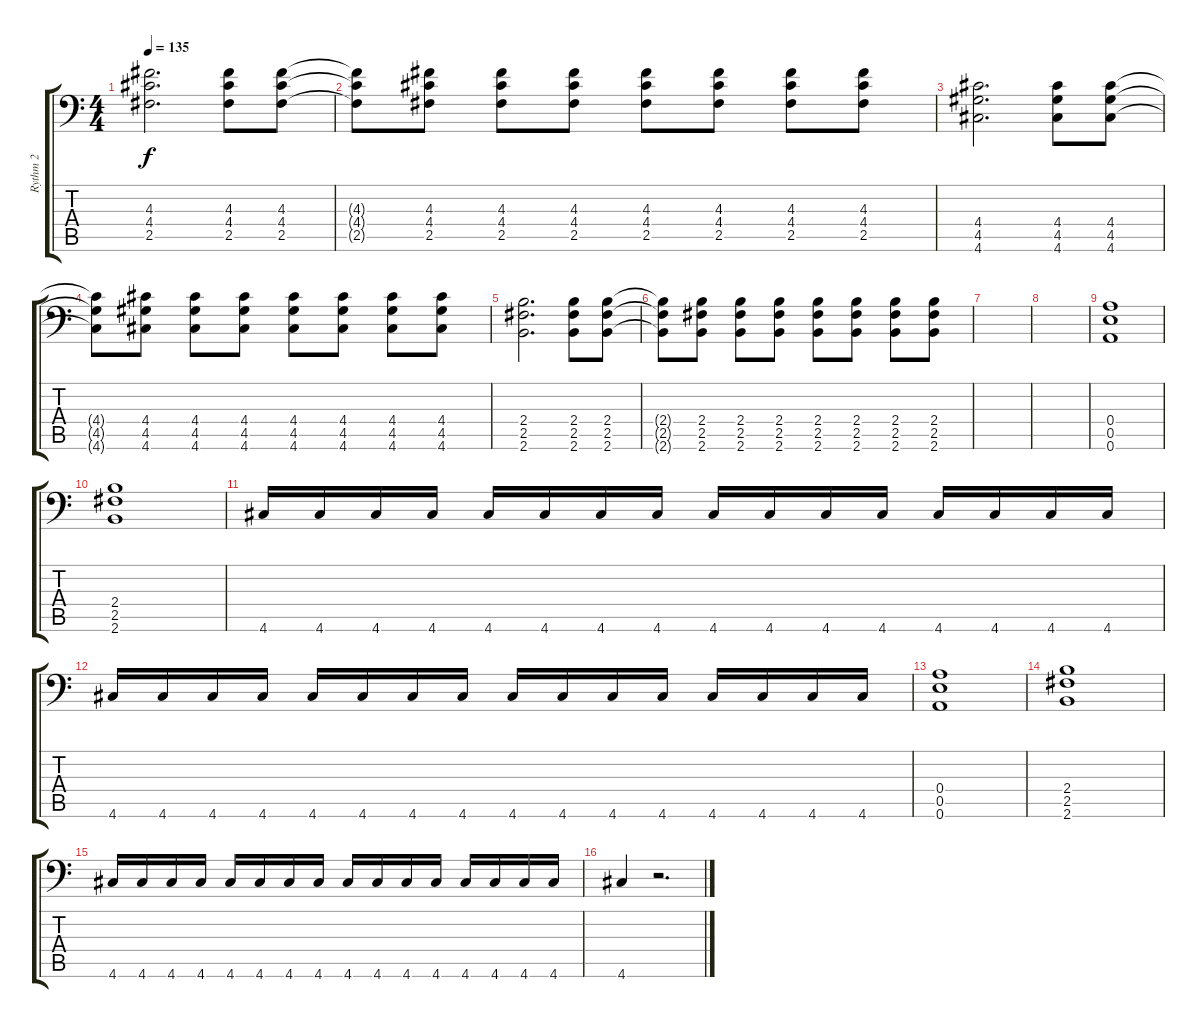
\track ("Rythm 2" "Rythm 2") {instrument distortionguitar}
\staff {score tabs}
\tuning (B3 Gb3 D3 A2 E2 A1) {hide}
\ts (4 4)
\tempo 135
\clef f4
\ks c
(4.3 4.4 2.5).2{d dy f} (4.3 4.4 2.5).8 (4.3 4.4 2.5).8 |
(4.3{t} 4.4{t} 2.5{t}).8 (4.3 4.4 2.5).8 (4.3 4.4 2.5).8 (4.3 4.4 2.5).8 (4.3 4.4 2.5).8 (4.3 4.4 2.5).8 (4.3 4.4 2.5).8 (4.3 4.4 2.5).8 |
(4.4 4.5 4.6).2{d} (4.4 4.5 4.6).8 (4.4 4.5 4.6).8 |
(4.4{t} 4.5{t} 4.6{t}).8 (4.4 4.5 4.6).8 (4.4 4.5 4.6).8 (4.4 4.5 4.6).8 (4.4 4.5 4.6).8 (4.4 4.5 4.6).8 (4.4 4.5 4.6).8 (4.4 4.5 4.6).8 |
(2.4 2.5 2.6).2{d} (2.4 2.5 2.6).8 (2.4 2.5 2.6).8 |
(2.4{t} 2.5{t} 2.6{t}).8 (2.4 2.5 2.6).8 (2.4 2.5 2.6).8 (2.4 2.5 2.6).8 (2.4 2.5 2.6).8 (2.4 2.5 2.6).8 (2.4 2.5 2.6).8 (2.4 2.5 2.6).8 |
|
|
(0.4 0.5 0.6).1 |
(2.4 2.5 2.6).1 |
4.6.16 4.6.16 4.6.16 4.6.16 4.6.16 4.6.16 4.6.16 4.6.16 4.6.16 4.6.16 4.6.16 4.6.16 4.6.16 4.6.16 4.6.16 4.6.16 |
4.6.16 4.6.16 4.6.16 4.6.16 4.6.16 4.6.16 4.6.16 4.6.16 4.6.16 4.6.16 4.6.16 4.6.16 4.6.16 4.6.16 4.6.16 4.6.16 |
(0.4 0.5 0.6).1 |
(2.4 2.5 2.6).1 |
4.6.16 4.6.16 4.6.16 4.6.16 4.6.16 4.6.16 4.6.16 4.6.16 4.6.16 4.6.16 4.6.16 4.6.16 4.6.16 4.6.16 4.6.16 4.6.16 |
4.6.4 r.2{d}
